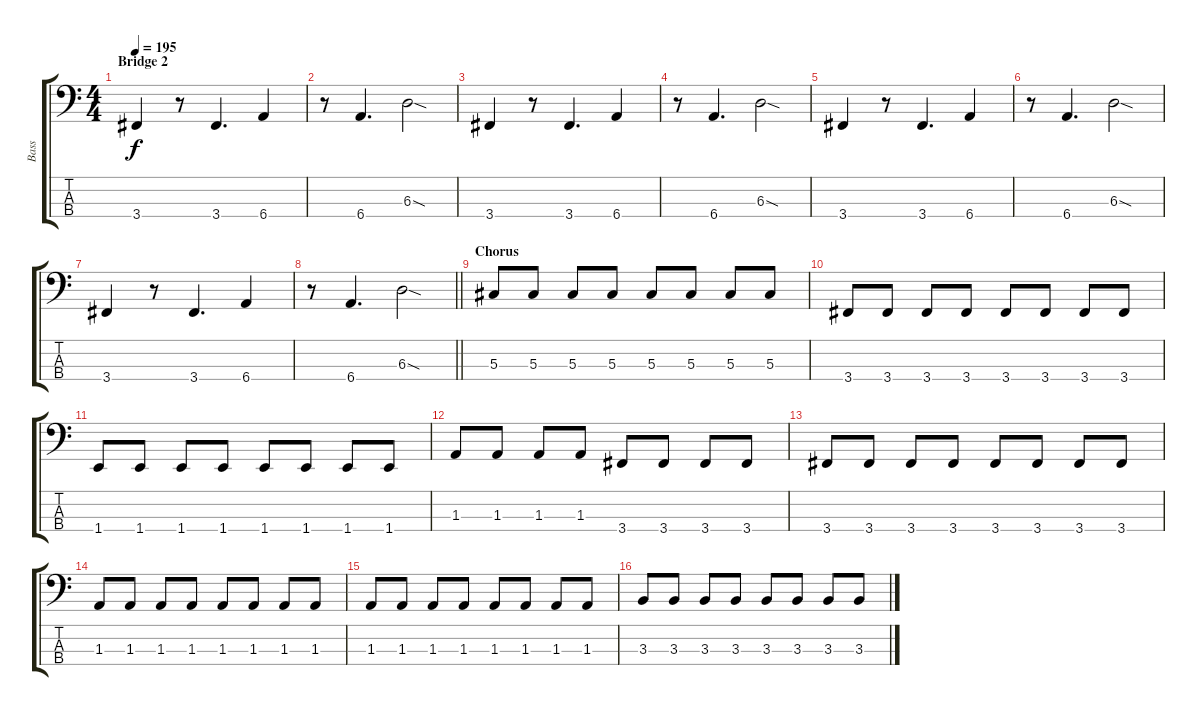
\track ("Bass" "Bass") {instrument electricbasspick}
\staff {score tabs}
\tuning (Gb2 Db2 Ab1 Eb1) {hide}
\ts (4 4)
\section ("" "Bridge 2")
\tempo 195
\clef f4
\ks c
3.4.4{dy f} r.8 3.4.4{d} 6.4.4 |
r.8 6.4.4{d} 6.3{sod}.2 |
3.4.4 r.8 3.4.4{d} 6.4.4 |
r.8 6.4.4{d} 6.3{sod}.2 |
3.4.4 r.8 3.4.4{d} 6.4.4 |
r.8 6.4.4{d} 6.3{sod}.2 |
3.4.4 r.8 3.4.4{d} 6.4.4 |
\barLineRight lightlight
r.8 6.4.4{d} 6.3{sod}.2 |
\section ("" "Chorus")
5.3.8 5.3.8 5.3.8 5.3.8 5.3.8 5.3.8 5.3.8 5.3.8 |
3.4.8 3.4.8 3.4.8 3.4.8 3.4.8 3.4.8 3.4.8 3.4.8 |
1.4.8 1.4.8 1.4.8 1.4.8 1.4.8 1.4.8 1.4.8 1.4.8 |
1.3.8 1.3.8 1.3.8 1.3.8 3.4.8 3.4.8 3.4.8 3.4.8 |
3.4.8 3.4.8 3.4.8 3.4.8 3.4.8 3.4.8 3.4.8 3.4.8 |
1.3.8 1.3.8 1.3.8 1.3.8 1.3.8 1.3.8 1.3.8 1.3.8 |
1.3.8 1.3.8 1.3.8 1.3.8 1.3.8 1.3.8 1.3.8 1.3.8 |
3.3.8 3.3.8 3.3.8 3.3.8 3.3.8 3.3.8 3.3.8 3.3.8
